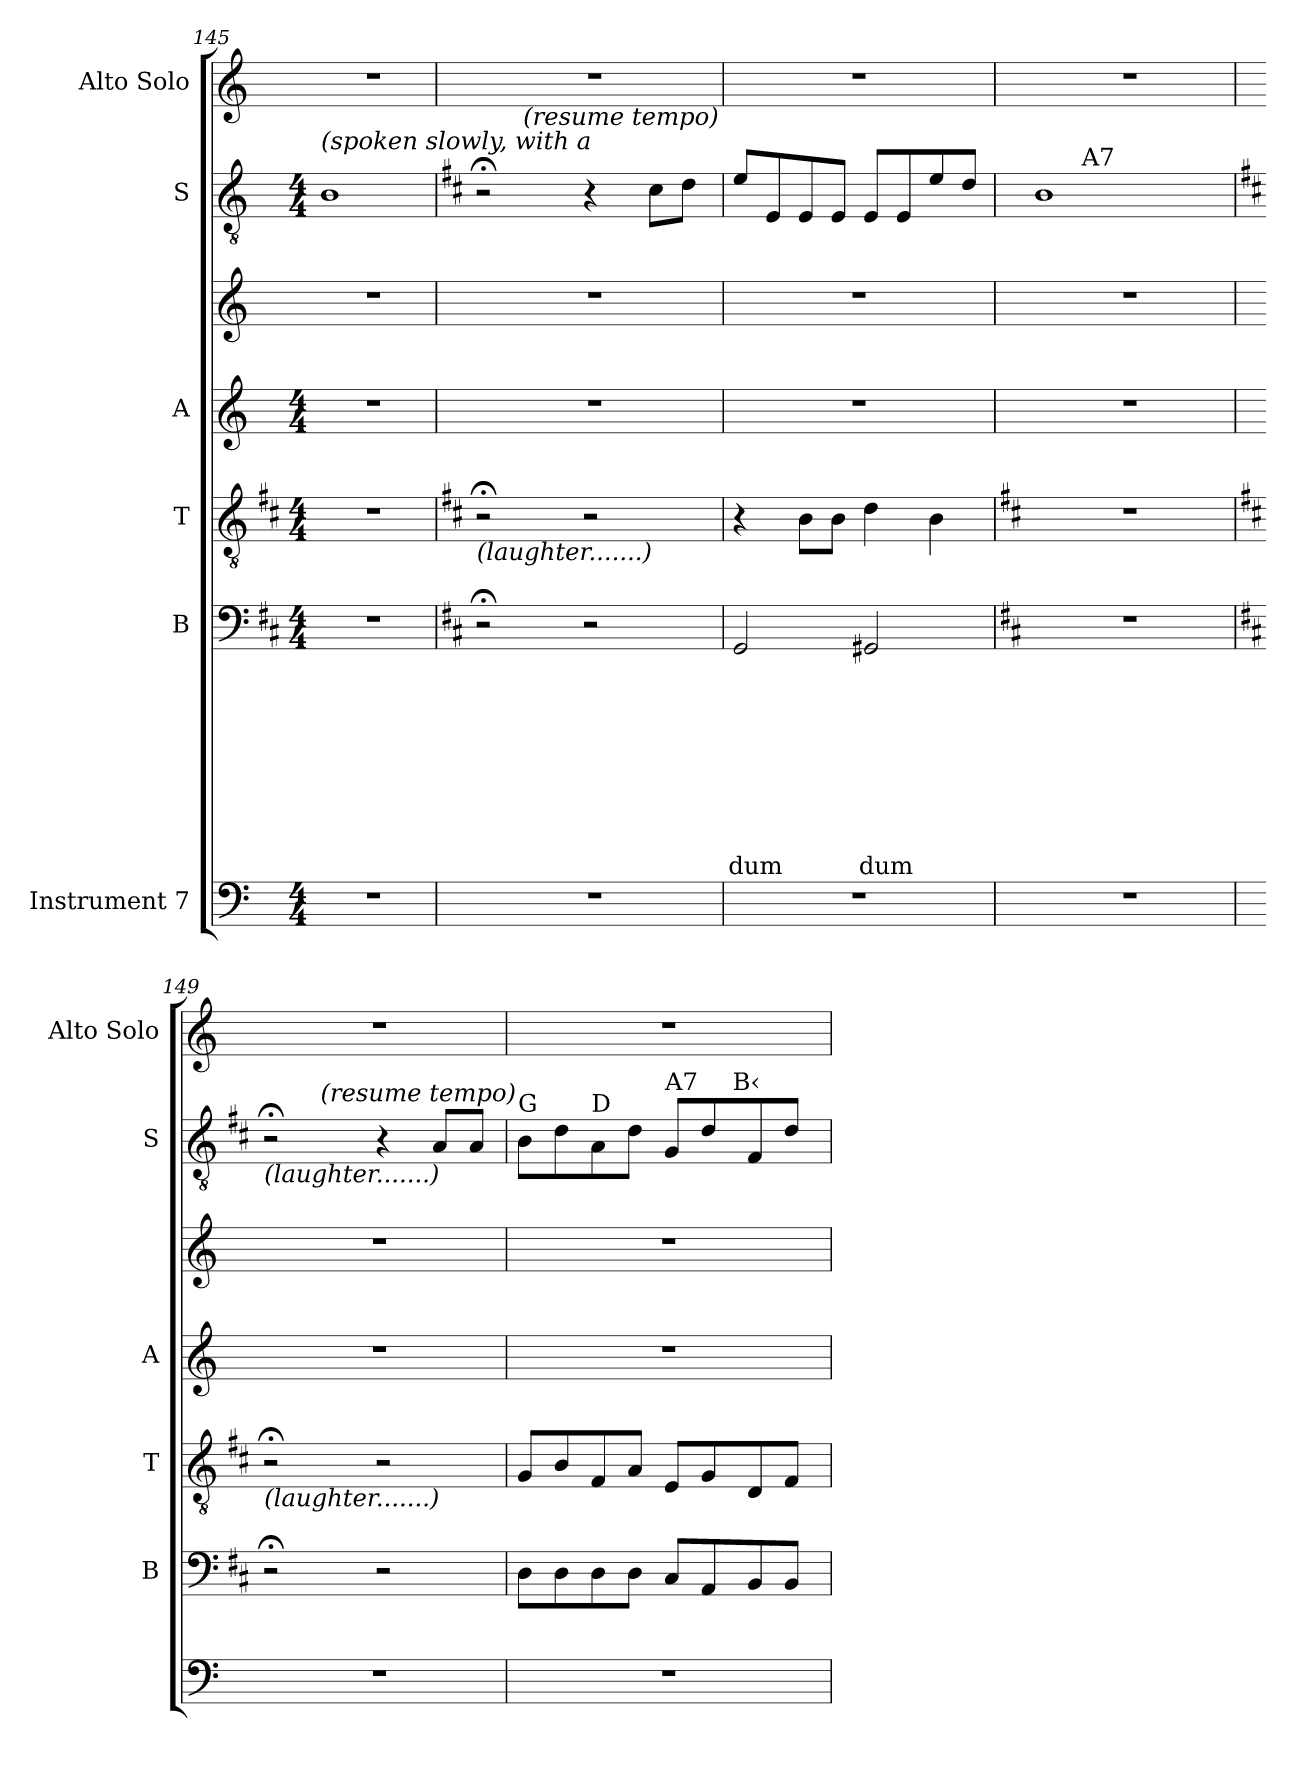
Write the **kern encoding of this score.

**kern	**kern	**text	**text	**text	**text	**text	**text	**text	**text	**text	**kern	**kern	**kern	**kern	**kern
*part7	*part6	*part6	*part6	*part6	*part6	*part6	*part6	*part6	*part6	*part6	*part5	*part4	*part3	*part2	*part1
*staff7	*staff6	*staff6	*staff6	*staff6	*staff6	*staff6	*staff6	*staff6	*staff6	*staff6	*staff5	*staff4	*staff3	*staff2	*staff1
*I"Instrument 7	*I"B	*	*	*	*	*	*	*	*	*	*I"T	*I"A	*	*I"S	*I"Alto Solo
*	*I'B	*	*	*	*	*	*	*	*	*	*I'T	*I'A	*	*I'S	*I'Alto Solo
*clefF4	*clefF4	*	*	*	*	*	*	*	*	*	*clefGv2	*clefG2	*clefG2	*clefGv2	*clefG2
*k[]	*k[f#c#]	*	*	*	*	*	*	*	*	*	*k[f#c#]	*k[]	*k[]	*k[]	*k[]
*C:	*D:	*	*	*	*	*	*	*	*	*	*D:	*C:	*C:	*C:	*C:
*M4/4	*M4/4	*	*	*	*	*	*	*	*	*	*M4/4	*M4/4	*	*M4/4	*
=145	=145	=145	=145	=145	=145	=145	=145	=145	=145	=145	=145	=145	=145	=145	=145
!	!	!	!	!	!	!	!	!	!	!	!	!	!	!LO:TX:a:i:t=(spoken slowly, with a	!
1r	1r	.	.	.	.	.	.	.	.	.	1r	1r	1r	1B	1r
!!LO:LB:g=z
=146	=146	=146	=146	=146	=146	=146	=146	=146	=146	=146	=146	=146	=146	=146	=146
*	*	*	*	*	*	*	*	*	*	*	*	*	*	*k[f#c#]	*
*	*	*	*	*	*	*	*	*	*	*	*	*	*	*D:	*
!	!	!	!	!	!	!	!	!	!	!	!	!	!	!LO:TX:b:i:t=(laughter.......)	!
!	!	!	!	!	!	!	!	!	!	!	!LO:TX:b:i:t=(laughter.......)	!	!	!	!
*	*	*	*	*	*	*	*	*	*	*	*	*	*	*^	*
1r	2r;<	.	.	.	.	.	.	.	.	.	2r;<	1r	1r	2r;<	8ryy	1r
.	.	.	.	.	.	.	.	.	.	.	.	.	.	.	32ryy	.
!	!	!	!	!	!	!	!	!	!	!	!	!	!	!	!LO:TX:a:i:t=(resume tempo)	!
.	.	.	.	.	.	.	.	.	.	.	.	.	.	.	2ryy	.
.	2r	.	.	.	.	.	.	.	.	.	2r	.	.	4r	.	.
.	.	.	.	.	.	.	.	.	.	.	.	.	.	.	4ryy	.
.	.	.	.	.	.	.	.	.	.	.	.	.	.	8c#\L	.	.
.	.	.	.	.	.	.	.	.	.	.	.	.	.	8d\J	.	.
.	.	.	.	.	.	.	.	.	.	.	.	.	.	.	16.ryy	.
=147	=147	=147	=147	=147	=147	=147	=147	=147	=147	=147	=147	=147	=147	=147	=147	=147
!	!	!	!	!	!	!	!	!	!	!	!	!	!	!LO:TX:a:t=G6	!	!
!	!	!	!	!	!	!	!	!	!	!LO:LY:b:rj	!	!	!	!	!	!
*	*	*	*	*	*	*	*	*	*	*	*	*	*	*v	*v	*
1r	2GG/	.	.	.	.	.	.	.	.	dum	4r	1r	1r	8e/L	1r
.	.	.	.	.	.	.	.	.	.	.	.	.	.	8E/	.
.	.	.	.	.	.	.	.	.	.	.	8B\L	.	.	8E/	.
.	.	.	.	.	.	.	.	.	.	.	8B\J	.	.	8E/J	.
!	!	!	!	!	!	!	!	!	!	!LO:LY:b	!	!	!	!	!
.	2GG#X/	.	.	.	.	.	.	.	.	dum	4d\	.	.	8E/L	.
.	.	.	.	.	.	.	.	.	.	.	.	.	.	8E/	.
.	.	.	.	.	.	.	.	.	.	.	4B\	.	.	8e/	.
.	.	.	.	.	.	.	.	.	.	.	.	.	.	8d/J	.
=148	=148	=148	=148	=148	=148	=148	=148	=148	=148	=148	=148	=148	=148	=148	=148
*	*	*	*	*	*	*	*	*	*	*	*	*	*	*k[]	*
*	*	*	*	*	*	*	*	*	*	*	*	*	*	*C:	*
!	!	!	!	!	!	!	!	!	!	!	!	!	!	!LO:TX:a:i:t=(spoken slowly, with a	!
!	!	!	!	!	!	!	!	!	!	!	!	!	!	!LO:TX:a:t=A	!
!	!	!	!	!	!	!	!	!	!	!	!	!	!	!LO:TX:a:i:t=feigning sorrow)	!
!	!	!	!	!	!	!	!	!	!	!	!	!	!	!LO:TX:a:i:t=sarcastic whiny voice	!
*	*	*	*	*	*	*	*	*	*	*	*	*	*	*^	*
1r	1r	.	.	.	.	.	.	.	.	.	1r	1r	1r	1B	8ryy	1r
.	.	.	.	.	.	.	.	.	.	.	.	.	.	.	32ryy	.
!	!	!	!	!	!	!	!	!	!	!	!	!	!	!	!LO:TX:a:t=A7	!
.	.	.	.	.	.	.	.	.	.	.	.	.	.	.	2ryy	.
.	.	.	.	.	.	.	.	.	.	.	.	.	.	.	4ryy	.
.	.	.	.	.	.	.	.	.	.	.	.	.	.	.	16.ryy	.
!!LO:LB:g=z
=149	=149	=149	=149	=149	=149	=149	=149	=149	=149	=149	=149	=149	=149	=149	=149	=149
*	*	*	*	*	*	*	*	*	*	*	*	*	*	*k[f#c#]	*	*
*	*	*	*	*	*	*	*	*	*	*	*	*	*	*D:	*	*
!	!	!	!	!	!	!	!	!	!	!	!	!	!	!LO:TX:b:i:t=(laughter.......)	!	!
!	!	!	!	!	!	!	!	!	!	!	!LO:TX:b:i:t=(laughter.......)	!	!	!	!	!
1r	2r;<	.	.	.	.	.	.	.	.	.	2r;<	1r	1r	2r;<	4ryy	1r
!	!	!	!	!	!	!	!	!	!	!	!	!	!	!	!LO:TX:a:i:t=(resume tempo)	!
.	.	.	.	.	.	.	.	.	.	.	.	.	.	.	2.ryy	.
.	2r	.	.	.	.	.	.	.	.	.	2r	.	.	4r	.	.
.	.	.	.	.	.	.	.	.	.	.	.	.	.	8A/L	.	.
.	.	.	.	.	.	.	.	.	.	.	.	.	.	8A/J	.	.
=150	=150	=150	=150	=150	=150	=150	=150	=150	=150	=150	=150	=150	=150	=150	=150	=150
!	!	!	!	!	!	!	!	!	!	!	!	!	!	!LO:TX:a:t=G	!	!
1r	8D\L	.	.	.	.	.	.	.	.	.	8G/L	1r	1r	8B\L	2ryy	1r
.	8D\	.	.	.	.	.	.	.	.	.	8B/	.	.	8d\	.	.
!	!	!	!	!	!	!	!	!	!	!	!	!	!	!LO:TX:a:t=D	!	!
.	8D\	.	.	.	.	.	.	.	.	.	8F#/	.	.	8A\	.	.
.	8D\J	.	.	.	.	.	.	.	.	.	8A/J	.	.	8d\J	.	.
!	!	!	!	!	!	!	!	!	!	!	!	!	!	!LO:TX:a:t=A7	!	!
.	8C#/L	.	.	.	.	.	.	.	.	.	8E/L	.	.	8G/L	8..ryy	.
.	8AA/	.	.	.	.	.	.	.	.	.	8G/	.	.	8d/	.	.
!	!	!	!	!	!	!	!	!	!	!	!	!	!	!	!LO:TX:a:t=B‹	!
.	.	.	.	.	.	.	.	.	.	.	.	.	.	.	4ryy	.
.	8BB/	.	.	.	.	.	.	.	.	.	8D/	.	.	8F#/	.	.
.	8BB/J	.	.	.	.	.	.	.	.	.	8F#/J	.	.	8d/J	.	.
.	.	.	.	.	.	.	.	.	.	.	.	.	.	.	32ryy	.
*	*	*	*	*	*	*	*	*	*	*	*	*	*	*v	*v	*
=	=	=	=	=	=	=	=	=	=	=	=	=	=	=	=
*-	*-	*-	*-	*-	*-	*-	*-	*-	*-	*-	*-	*-	*-	*-	*-
